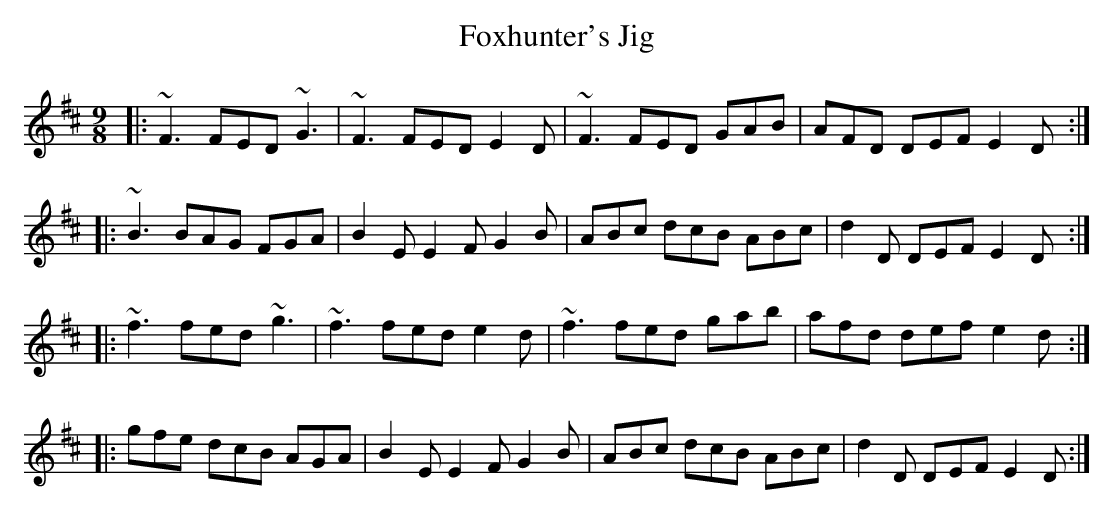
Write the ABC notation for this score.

X:1
T:Foxhunter's Jig
M:9/8
L:1/8
K:D
|:~F3 FED ~G3 | ~F3 FED E2D | ~F3 FED GAB | AFD DEF E2D :|
|:~B3 BAG FGA | B2E E2F G2B | ABc dcB ABc | d2D DEF E2D :|
|:~f3 fed ~g3 | ~f3 fed e2d | ~f3 fed gab|afd def e2d :|
|:gfe dcB AGA | B2E E2F G2B | ABc dcB ABc|d2D DEF E2D :|
